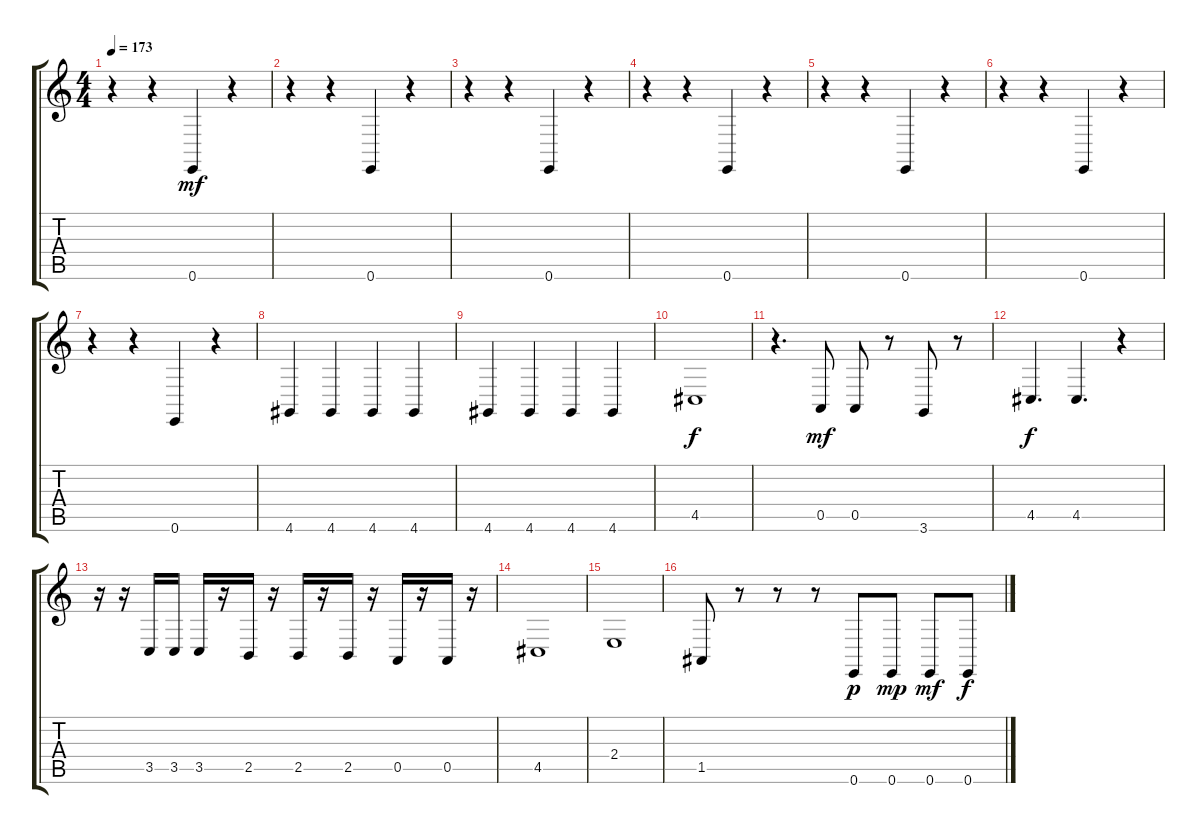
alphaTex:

\track "" {instrument acousticgrandpiano}
\staff {score tabs}
\tuning (E4 B3 G3 D3 A2 E2) {hide}
\ts (4 4)
\tempo 173
\clef g2
\ks c
r.4{dy mf} r.4 0.6.4 r.4 |
r.4 r.4 0.6.4 r.4 |
r.4 r.4 0.6.4 r.4 |
r.4 r.4 0.6.4 r.4 |
r.4 r.4 0.6.4 r.4 |
r.4 r.4 0.6.4 r.4 |
r.4 r.4 0.6.4 r.4 |
4.6.4 4.6.4 4.6.4 4.6.4 |
4.6.4 4.6.4 4.6.4 4.6.4 |
4.5.1{dy f} |
r.4{d} 0.5.8{dy mf} 0.5.8 r.8 3.6.8 r.8 |
4.5.4{d dy f} 4.5.4{d} r.4 |
r.16 r.16 3.5.16 3.5.16 3.5.16 r.16 2.5.16 r.16 2.5.16 r.16 2.5.16 r.16 0.5.16 r.16 0.5.16 r.16 |
4.5.1 |
2.4.1 |
1.5.8 r.8 r.8 r.8 0.6.8{dy p} 0.6.8{dy mp} 0.6.8{dy mf} 0.6.8{dy f}
